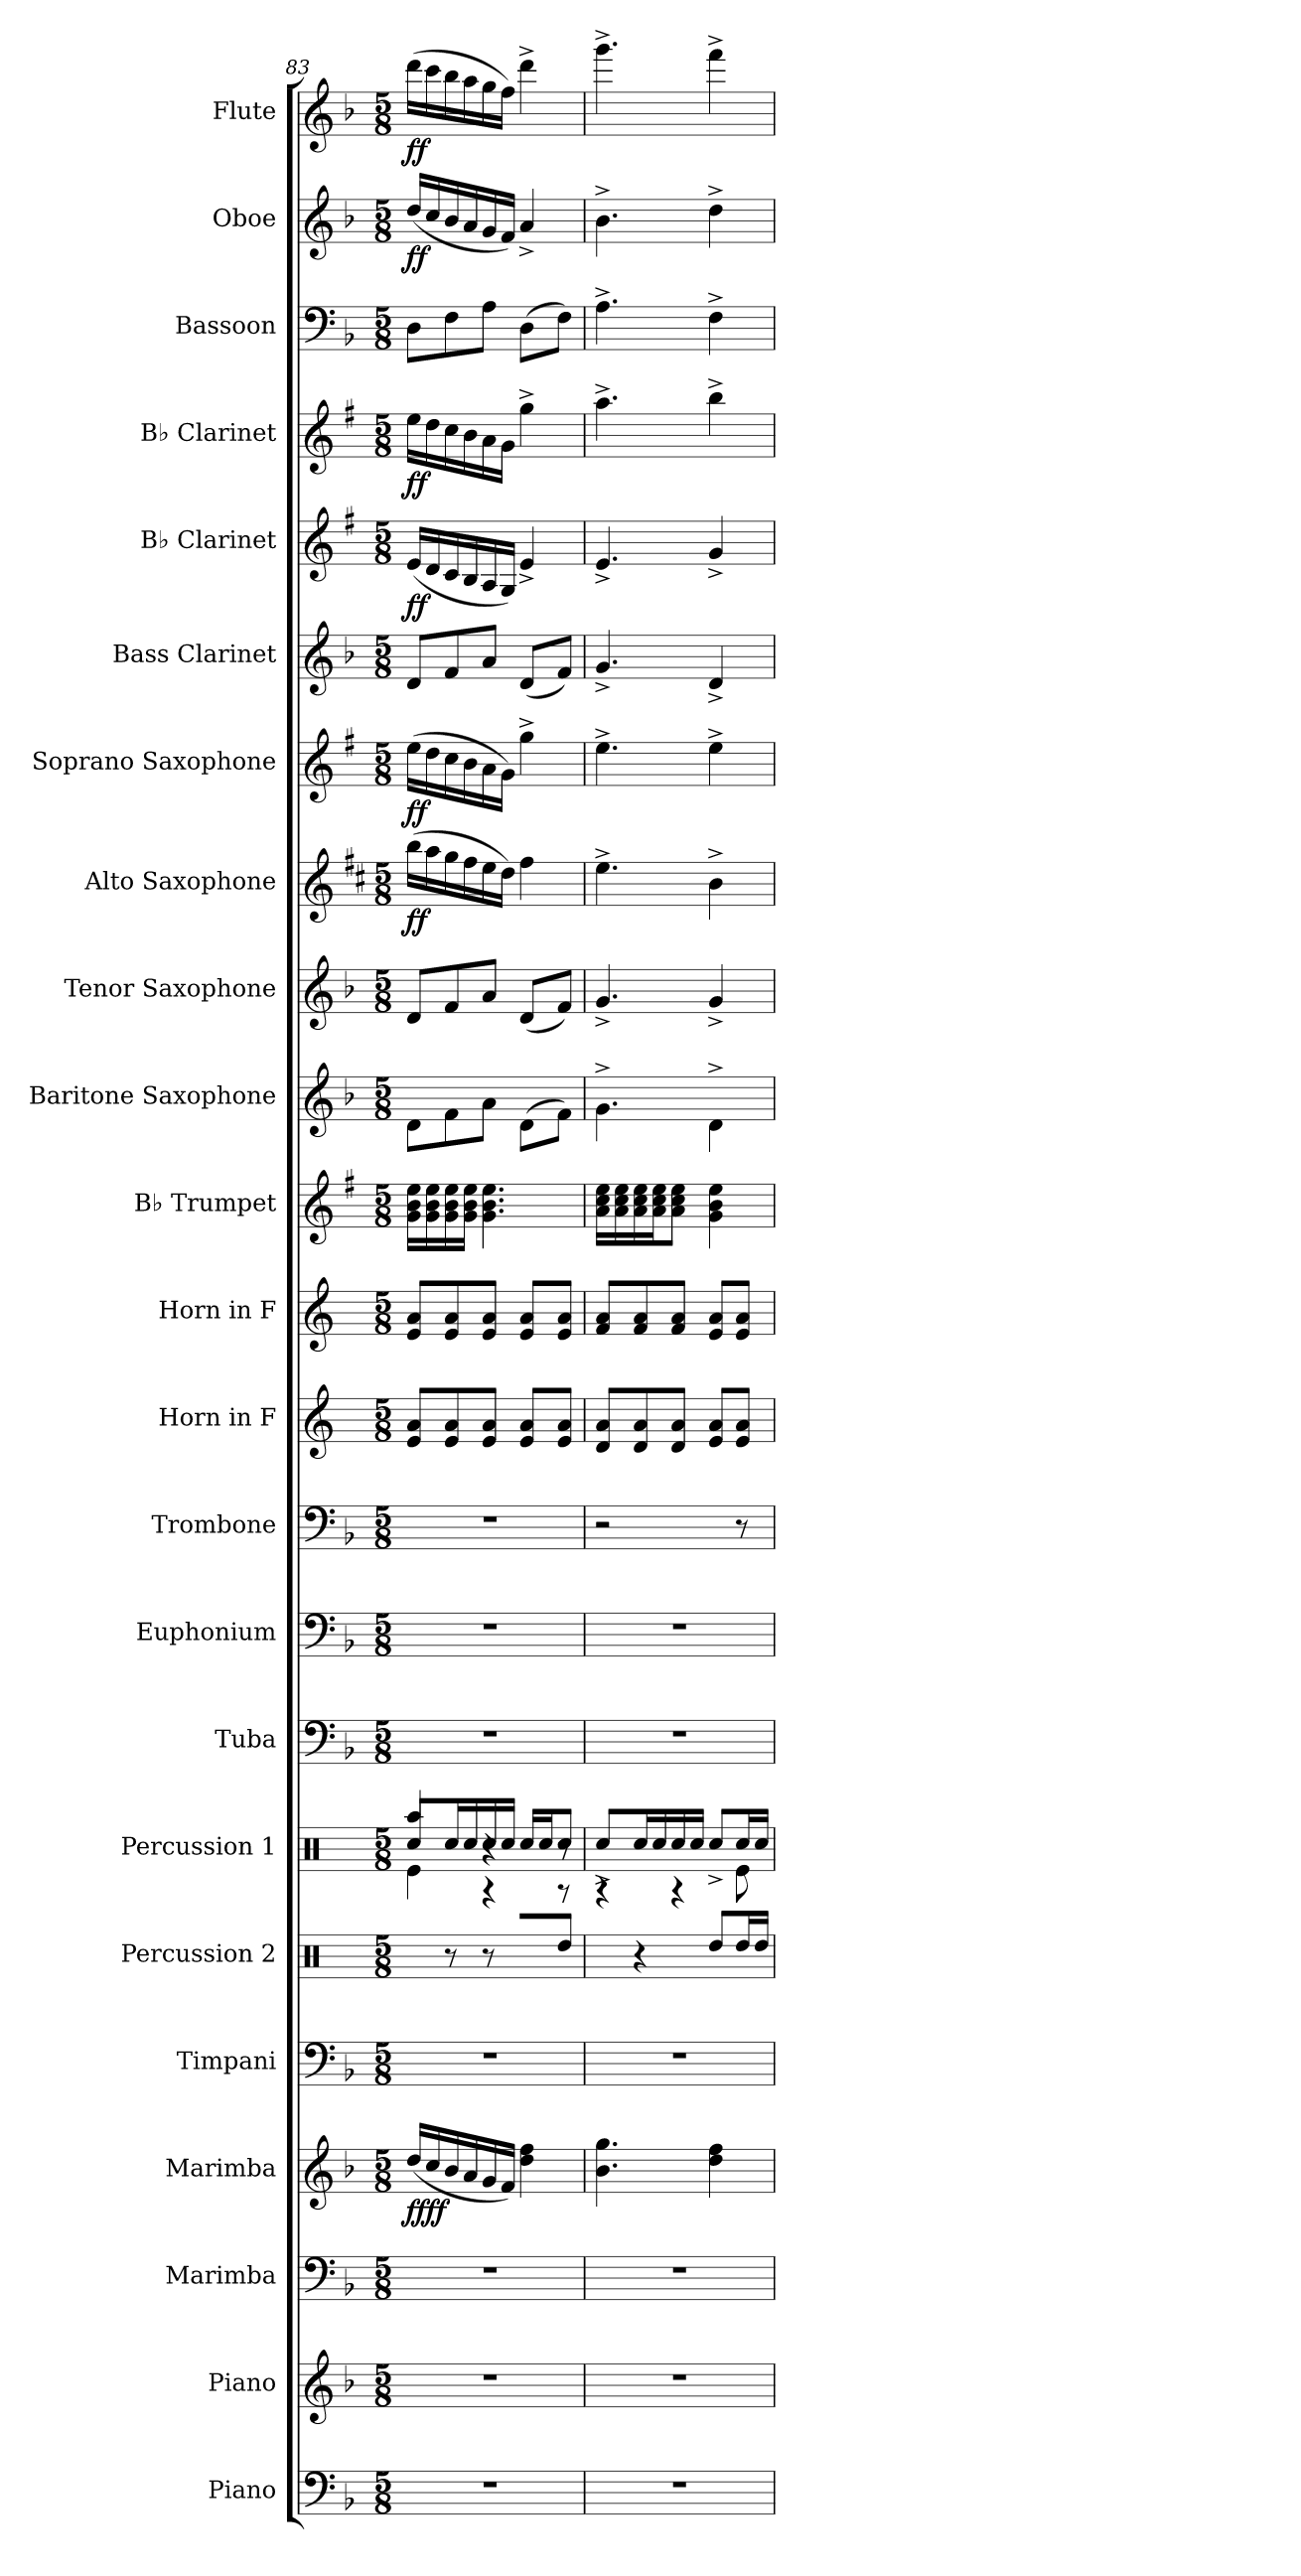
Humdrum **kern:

**kern	**kern	**kern	**kern	**dynam	**kern	**kern	**kern	**kern	**kern	**kern	**kern	**kern	**kern	**kern	**kern	**kern	**dynam	**kern	**dynam	**kern	**kern	**dynam	**kern	**dynam	**kern	**kern	**dynam	**kern	**dynam
*part23	*part22	*part21	*part20	*part20	*part19	*part18	*part17	*part16	*part15	*part14	*part13	*part12	*part11	*part10	*part9	*part8	*part8	*part7	*part7	*part6	*part5	*part5	*part4	*part4	*part3	*part2	*part2	*part1	*part1
*staff23	*staff22	*staff21	*staff20	*staff20	*staff19	*staff18	*staff17	*staff16	*staff15	*staff14	*staff13	*staff12	*staff11	*staff10	*staff9	*staff8	*staff8	*staff7	*staff7	*staff6	*staff5	*staff5	*staff4	*staff4	*staff3	*staff2	*staff2	*staff1	*staff1
*I"Piano	*I"Piano	*I"Marimba	*I"Marimba	*	*I"Timpani	*I"Percussion 2	*I"Percussion 1	*I"Tuba	*I"Euphonium	*I"Trombone	*I"Horn in F	*I"Horn in F	*I"B♭ Trumpet	*I"Baritone Saxophone	*I"Tenor Saxophone	*I"Alto Saxophone	*	*I"Soprano Saxophone	*	*I"Bass Clarinet	*I"B♭ Clarinet	*	*I"B♭ Clarinet	*	*I"Bassoon	*I"Oboe	*	*I"Flute	*
*I'Pno.	*I'Pno.	*I'Mrm.	*I'Mrm.	*	*I'Timp.	*I'Pr. 2	*I'Pr. 1	*I'Tu.	*I'Eu.	*I'Trb.	*	*	*I'B♭ Tpt.	*I'Bar. Sax.	*I'T. Sax.	*I'A. Sax.	*	*I'S. Sax.	*	*I'B. Cl.	*I'B♭ Cl.	*	*I'B♭ Cl.	*	*I'Bsn.	*I'Ob.	*	*I'Fl.	*
*clefF4	*clefG2	*clefF4	*clefG2	*	*clefF4	*clefX	*clefX	*clefF4	*clefF4	*clefF4	*clefG2	*clefG2	*clefG2	*clefG2	*clefG2	*clefG2	*	*clefG2	*	*clefG2	*clefG2	*	*clefG2	*	*clefF4	*clefG2	*	*clefG2	*
*	*	*	*	*	*	*	*	*	*	*	*ITrd4c7	*ITrd4c7	*ITrd1c2	*ITrd12c21	*ITrd8c14	*ITrd5c9	*	*ITrd1c2	*	*ITrd8c14	*ITrd1c2	*	*ITrd1c2	*	*	*	*	*	*
*k[b-]	*k[b-]	*k[b-]	*k[b-]	*	*k[b-]	*k[]	*k[]	*k[b-]	*k[b-]	*k[b-]	*k[b-]	*k[b-]	*k[b-]	*k[b-]	*k[b-]	*k[b-]	*	*k[b-]	*	*k[b-]	*k[b-]	*	*k[b-]	*	*k[b-]	*k[b-]	*	*k[b-]	*
*M5/8	*M5/8	*M5/8	*M5/8	*	*M5/8	*M5/8	*M5/8	*M5/8	*M5/8	*M5/8	*M5/8	*M5/8	*M5/8	*M5/8	*M5/8	*M5/8	*	*M5/8	*	*M5/8	*M5/8	*	*M5/8	*	*M5/8	*M5/8	*	*M5/8	*
=83	=83	=83	=83	=83	=83	=83	=83	=83	=83	=83	=83	=83	=83	=83	=83	=83	=83	=83	=83	=83	=83	=83	=83	=83	=83	=83	=83	=83	=83
*	*	*	*	*	*	*	*^	*	*	*	*	*	*	*	*	*	*	*	*	*	*	*	*	*	*	*	*	*	*
*	*	*	*	*	*	*	*	*^	*	*	*	*	*	*	*	*	*	*	*	*	*	*	*	*	*	*	*	*	*	*
!	!	!	!	!LO:DY:b	!	!	!	!	!	!	!	!	!	!	!	!	!	!	!	!	!	!	!	!	!	!	!	!	!	!	!
!	!	!	!	!LO:DY:n=1:b	!	!	!	!	!	!	!	!	!	!	!	!	!	!	!LO:DY:b	!	!LO:DY:b	!	!	!LO:DY:b	!	!LO:DY:b	!	!	!LO:DY:b	!	!LO:DY:b
8%5r	8%5r	8%5r	(16dd/LL	ff ff	8%5r	8R^/	4Re\	8Rcc/L	4Raa/	8%5r	8%5r	8%5r	8A/ 8d/L	8A/ 8d/L	16f\ 16a\ 16dd\LL	8D\L	8D/L	(16dd\LL	ff	(16dd\LL	ff	8D/L	(16d/LL	ff	16dd\LL	ff	8D\L	(16dd/LL	ff	(16ddd\LL	ff
.	.	.	16cc/	.	.	.	.	.	.	.	.	.	.	.	16f\ 16a\ 16dd\	.	.	16cc\	.	16cc\	.	.	16c/	.	16cc\	.	.	16cc/	.	16ccc\	.
.	.	.	16b-/	.	.	8r	.	16Rcc/L	.	.	.	.	8A/ 8d/	8A/ 8d/	16f\ 16a\ 16dd\	8F\	8F/	16b-\	.	16b-\	.	8F/	16B-/	.	16b-\	.	8F\	16b-/	.	16bb-\	.
.	.	.	16a/	.	.	.	.	16Rcc/	.	.	.	.	.	.	16f\ 16a\ 16dd\JJ	.	.	16a\	.	16a\	.	.	16A/	.	16a\	.	.	16a/	.	16aa\	.
.	.	.	16g/	.	.	8r	4rA	16Rcc/	4r	.	.	.	8A/ 8d/J	8A/ 8d/J	4.f\ 4.a\ 4.dd\	8A\J	8A/J	16g\	.	16g\	.	8A/J	16G/	.	16g\	.	8A\J	16g/	.	16gg\	.
.	.	.	16f/JJ)	.	.	.	.	16Rcc/JJ	.	.	.	.	.	.	.	.	.	16f\JJ)	.	16f\JJ)	.	.	16F/JJ)	.	16f\JJ	.	.	16f/JJ)	.	16ff\JJ)	.
.	.	.	4dd\ 4ff\	.	.	16R/LL	.	16Rcc/LL	.	.	.	.	8A/ 8d/L	8A/ 8d/L	.	(8D\L	(8D/L	4a\	.	4ff^\	.	(8D/L	4d^/	.	4ff^\	.	(8D\L	4a^/	.	4ddd^\	.
.	.	.	.	.	.	16R/J	.	16Rcc/J	.	.	.	.	.	.	.	.	.	.	.	.	.	.	.	.	.	.	.	.	.	.	.
.	.	.	.	.	.	8Rdd/J	8rA	8Rcc/J	8r	.	.	.	8A/ 8d/J	8A/ 8d/J	.	8F\J)	8F/J)	.	.	.	.	8F/J)	.	.	.	.	8F\J)	.	.	.	.
*	*	*	*	*	*	*	*	*v	*v	*	*	*	*	*	*	*	*	*	*	*	*	*	*	*	*	*	*	*	*	*	*
=84	=84	=84	=84	=84	=84	=84	=84	=84	=84	=84	=84	=84	=84	=84	=84	=84	=84	=84	=84	=84	=84	=84	=84	=84	=84	=84	=84	=84	=84	=84
8%5r	8%5r	8%5r	4.b-\ 4.gg\	.	8%5r	8R/	4rA	8Rcc^/L	8%5r	8%5r	2r	8G/ 8d/L	8B-/ 8d/L	16g\ 16b-\ 16dd\LL	4.G^\	4.G^/	4.g^\	.	4.dd^\	.	4.G^/	4.d^/	.	4.gg^\	.	4.A^\	4.b-^\	.	4.ggg^\	.
.	.	.	.	.	.	.	.	.	.	.	.	.	.	16g\ 16b-\ 16dd\	.	.	.	.	.	.	.	.	.	.	.	.	.	.	.	.
.	.	.	.	.	.	4r	.	16Rcc/L	.	.	.	8G/ 8d/	8B-/ 8d/	16g\ 16b-\ 16dd\	.	.	.	.	.	.	.	.	.	.	.	.	.	.	.	.
.	.	.	.	.	.	.	.	16Rcc/	.	.	.	.	.	16g\ 16b-\ 16dd\J	.	.	.	.	.	.	.	.	.	.	.	.	.	.	.	.
.	.	.	.	.	.	.	4rA	16Rcc/	.	.	.	8G/ 8d/J	8B-/ 8d/J	8g\ 8b-\ 8dd\J	.	.	.	.	.	.	.	.	.	.	.	.	.	.	.	.
.	.	.	.	.	.	.	.	16Rcc/JJ	.	.	.	.	.	.	.	.	.	.	.	.	.	.	.	.	.	.	.	.	.	.
.	.	.	4dd\ 4ff\	.	.	8Rdd/L	.	8Rcc^/L	.	.	.	8A/ 8d/L	8A/ 8d/L	4f\ 4a\ 4dd\	4D^\	4G^/	4d^\	.	4dd^\	.	4D^/	4f^/	.	4aa^\	.	4F^\	4dd^\	.	4fff^\	.
.	.	.	.	.	.	16Rdd/L	8Re\	16Rcc/L	.	.	8r	8A/ 8d/J	8A/ 8d/J	.	.	.	.	.	.	.	.	.	.	.	.	.	.	.	.	.
.	.	.	.	.	.	16Rdd/JJ	.	16Rcc/JJ	.	.	.	.	.	.	.	.	.	.	.	.	.	.	.	.	.	.	.	.	.	.
*	*	*	*	*	*	*	*v	*v	*	*	*	*	*	*	*	*	*	*	*	*	*	*	*	*	*	*	*	*	*	*
=	=	=	=	=	=	=	=	=	=	=	=	=	=	=	=	=	=	=	=	=	=	=	=	=	=	=	=	=	=
*-	*-	*-	*-	*-	*-	*-	*-	*-	*-	*-	*-	*-	*-	*-	*-	*-	*-	*-	*-	*-	*-	*-	*-	*-	*-	*-	*-	*-	*-
